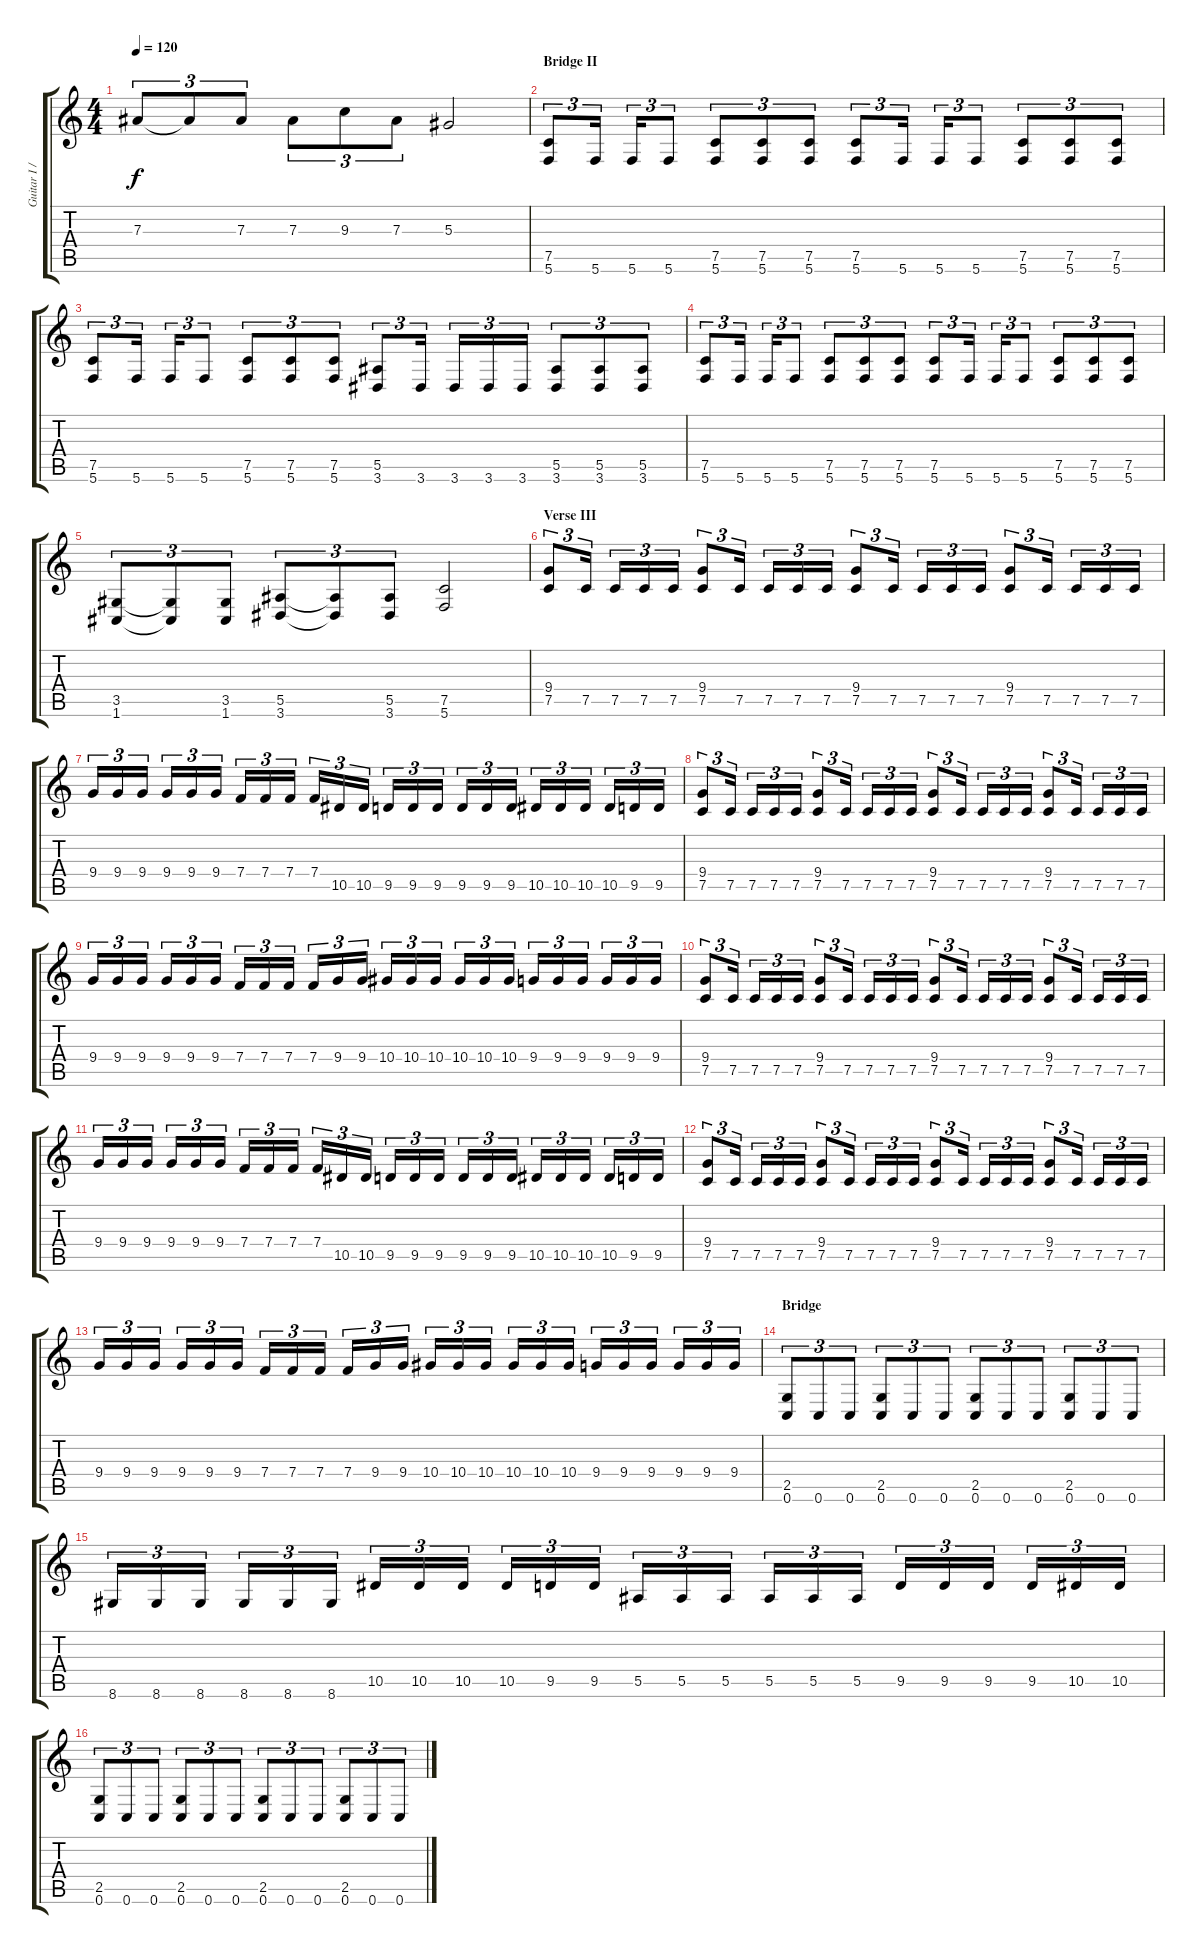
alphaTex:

\track ("Guitar I / Rob" "Guitar I /") {instrument distortionguitar}
\staff {score tabs}
\tuning (C4 G3 Eb3 Bb2 F2 C2) {hide}
\ts (4 4)
\tempo 120
\clef g2
\ks c
7.3.8{tu (3 2) dy f} 7.3{t}.8{tu (3 2)} 7.3.8{tu (3 2)} 7.3.8{tu (3 2)} 9.3.8{tu (3 2)} 7.3.8{tu (3 2)} 5.3.2 |
\section ("" "Bridge II")
(7.5 5.6).8{tu (3 2)} 5.6.16{tu (3 2)} 5.6.16{tu (3 2)} 5.6.8{tu (3 2)} (7.5 5.6).8{tu (3 2)} (7.5 5.6).8{tu (3 2)} (7.5 5.6).8{tu (3 2)} (7.5 5.6).8{tu (3 2)} 5.6.16{tu (3 2)} 5.6.16{tu (3 2)} 5.6.8{tu (3 2)} (7.5 5.6).8{tu (3 2)} (7.5 5.6).8{tu (3 2)} (7.5 5.6).8{tu (3 2)} |
(7.5 5.6).8{tu (3 2)} 5.6.16{tu (3 2)} 5.6.16{tu (3 2)} 5.6.8{tu (3 2)} (7.5 5.6).8{tu (3 2)} (7.5 5.6).8{tu (3 2)} (7.5 5.6).8{tu (3 2)} (5.5 3.6).8{tu (3 2)} 3.6.16{tu (3 2)} 3.6.16{tu (3 2)} 3.6.16{tu (3 2)} 3.6.16{tu (3 2)} (5.5 3.6).8{tu (3 2)} (5.5 3.6).8{tu (3 2)} (5.5 3.6).8{tu (3 2)} |
(7.5 5.6).8{tu (3 2)} 5.6.16{tu (3 2)} 5.6.16{tu (3 2)} 5.6.8{tu (3 2)} (7.5 5.6).8{tu (3 2)} (7.5 5.6).8{tu (3 2)} (7.5 5.6).8{tu (3 2)} (7.5 5.6).8{tu (3 2)} 5.6.16{tu (3 2)} 5.6.16{tu (3 2)} 5.6.8{tu (3 2)} (7.5 5.6).8{tu (3 2)} (7.5 5.6).8{tu (3 2)} (7.5 5.6).8{tu (3 2)} |
(3.5 1.6).8{tu (3 2)} (3.5{t} 1.6{t}).8{tu (3 2)} (3.5 1.6).8{tu (3 2)} (5.5 3.6).8{tu (3 2)} (5.5{t} 3.6{t}).8{tu (3 2)} (5.5 3.6).8{tu (3 2)} (7.5 5.6).2 |
\section ("" "Verse III")
(9.4 7.5).8{tu (3 2)} 7.5.16{tu (3 2)} 7.5.16{tu (3 2)} 7.5.16{tu (3 2)} 7.5.16{tu (3 2)} (9.4 7.5).8{tu (3 2)} 7.5.16{tu (3 2)} 7.5.16{tu (3 2)} 7.5.16{tu (3 2)} 7.5.16{tu (3 2)} (9.4 7.5).8{tu (3 2)} 7.5.16{tu (3 2)} 7.5.16{tu (3 2)} 7.5.16{tu (3 2)} 7.5.16{tu (3 2)} (9.4 7.5).8{tu (3 2)} 7.5.16{tu (3 2)} 7.5.16{tu (3 2)} 7.5.16{tu (3 2)} 7.5.16{tu (3 2)} |
9.4.16{tu (3 2)} 9.4.16{tu (3 2)} 9.4.16{tu (3 2)} 9.4.16{tu (3 2)} 9.4.16{tu (3 2)} 9.4.16{tu (3 2)} 7.4.16{tu (3 2)} 7.4.16{tu (3 2)} 7.4.16{tu (3 2)} 7.4.16{tu (3 2)} 10.5.16{tu (3 2)} 10.5.16{tu (3 2)} 9.5.16{tu (3 2)} 9.5.16{tu (3 2)} 9.5.16{tu (3 2)} 9.5.16{tu (3 2)} 9.5.16{tu (3 2)} 9.5.16{tu (3 2)} 10.5.16{tu (3 2)} 10.5.16{tu (3 2)} 10.5.16{tu (3 2)} 10.5.16{tu (3 2)} 9.5.16{tu (3 2)} 9.5.16{tu (3 2)} |
(9.4 7.5).8{tu (3 2)} 7.5.16{tu (3 2)} 7.5.16{tu (3 2)} 7.5.16{tu (3 2)} 7.5.16{tu (3 2)} (9.4 7.5).8{tu (3 2)} 7.5.16{tu (3 2)} 7.5.16{tu (3 2)} 7.5.16{tu (3 2)} 7.5.16{tu (3 2)} (9.4 7.5).8{tu (3 2)} 7.5.16{tu (3 2)} 7.5.16{tu (3 2)} 7.5.16{tu (3 2)} 7.5.16{tu (3 2)} (9.4 7.5).8{tu (3 2)} 7.5.16{tu (3 2)} 7.5.16{tu (3 2)} 7.5.16{tu (3 2)} 7.5.16{tu (3 2)} |
9.4.16{tu (3 2)} 9.4.16{tu (3 2)} 9.4.16{tu (3 2)} 9.4.16{tu (3 2)} 9.4.16{tu (3 2)} 9.4.16{tu (3 2)} 7.4.16{tu (3 2)} 7.4.16{tu (3 2)} 7.4.16{tu (3 2)} 7.4.16{tu (3 2)} 9.4.16{tu (3 2)} 9.4.16{tu (3 2)} 10.4.16{tu (3 2)} 10.4.16{tu (3 2)} 10.4.16{tu (3 2)} 10.4.16{tu (3 2)} 10.4.16{tu (3 2)} 10.4.16{tu (3 2)} 9.4.16{tu (3 2)} 9.4.16{tu (3 2)} 9.4.16{tu (3 2)} 9.4.16{tu (3 2)} 9.4.16{tu (3 2)} 9.4.16{tu (3 2)} |
(9.4 7.5).8{tu (3 2)} 7.5.16{tu (3 2)} 7.5.16{tu (3 2)} 7.5.16{tu (3 2)} 7.5.16{tu (3 2)} (9.4 7.5).8{tu (3 2)} 7.5.16{tu (3 2)} 7.5.16{tu (3 2)} 7.5.16{tu (3 2)} 7.5.16{tu (3 2)} (9.4 7.5).8{tu (3 2)} 7.5.16{tu (3 2)} 7.5.16{tu (3 2)} 7.5.16{tu (3 2)} 7.5.16{tu (3 2)} (9.4 7.5).8{tu (3 2)} 7.5.16{tu (3 2)} 7.5.16{tu (3 2)} 7.5.16{tu (3 2)} 7.5.16{tu (3 2)} |
9.4.16{tu (3 2)} 9.4.16{tu (3 2)} 9.4.16{tu (3 2)} 9.4.16{tu (3 2)} 9.4.16{tu (3 2)} 9.4.16{tu (3 2)} 7.4.16{tu (3 2)} 7.4.16{tu (3 2)} 7.4.16{tu (3 2)} 7.4.16{tu (3 2)} 10.5.16{tu (3 2)} 10.5.16{tu (3 2)} 9.5.16{tu (3 2)} 9.5.16{tu (3 2)} 9.5.16{tu (3 2)} 9.5.16{tu (3 2)} 9.5.16{tu (3 2)} 9.5.16{tu (3 2)} 10.5.16{tu (3 2)} 10.5.16{tu (3 2)} 10.5.16{tu (3 2)} 10.5.16{tu (3 2)} 9.5.16{tu (3 2)} 9.5.16{tu (3 2)} |
(9.4 7.5).8{tu (3 2)} 7.5.16{tu (3 2)} 7.5.16{tu (3 2)} 7.5.16{tu (3 2)} 7.5.16{tu (3 2)} (9.4 7.5).8{tu (3 2)} 7.5.16{tu (3 2)} 7.5.16{tu (3 2)} 7.5.16{tu (3 2)} 7.5.16{tu (3 2)} (9.4 7.5).8{tu (3 2)} 7.5.16{tu (3 2)} 7.5.16{tu (3 2)} 7.5.16{tu (3 2)} 7.5.16{tu (3 2)} (9.4 7.5).8{tu (3 2)} 7.5.16{tu (3 2)} 7.5.16{tu (3 2)} 7.5.16{tu (3 2)} 7.5.16{tu (3 2)} |
9.4.16{tu (3 2)} 9.4.16{tu (3 2)} 9.4.16{tu (3 2)} 9.4.16{tu (3 2)} 9.4.16{tu (3 2)} 9.4.16{tu (3 2)} 7.4.16{tu (3 2)} 7.4.16{tu (3 2)} 7.4.16{tu (3 2)} 7.4.16{tu (3 2)} 9.4.16{tu (3 2)} 9.4.16{tu (3 2)} 10.4.16{tu (3 2)} 10.4.16{tu (3 2)} 10.4.16{tu (3 2)} 10.4.16{tu (3 2)} 10.4.16{tu (3 2)} 10.4.16{tu (3 2)} 9.4.16{tu (3 2)} 9.4.16{tu (3 2)} 9.4.16{tu (3 2)} 9.4.16{tu (3 2)} 9.4.16{tu (3 2)} 9.4.16{tu (3 2)} |
\section ("" "Bridge")
(2.5 0.6).8{tu (3 2)} 0.6.8{tu (3 2)} 0.6.8{tu (3 2)} (2.5 0.6).8{tu (3 2)} 0.6.8{tu (3 2)} 0.6.8{tu (3 2)} (2.5 0.6).8{tu (3 2)} 0.6.8{tu (3 2)} 0.6.8{tu (3 2)} (2.5 0.6).8{tu (3 2)} 0.6.8{tu (3 2)} 0.6.8{tu (3 2)} |
8.6.16{tu (3 2)} 8.6.16{tu (3 2)} 8.6.16{tu (3 2)} 8.6.16{tu (3 2)} 8.6.16{tu (3 2)} 8.6.16{tu (3 2)} 10.5.16{tu (3 2)} 10.5.16{tu (3 2)} 10.5.16{tu (3 2)} 10.5.16{tu (3 2)} 9.5.16{tu (3 2)} 9.5.16{tu (3 2)} 5.5.16{tu (3 2)} 5.5.16{tu (3 2)} 5.5.16{tu (3 2)} 5.5.16{tu (3 2)} 5.5.16{tu (3 2)} 5.5.16{tu (3 2)} 9.5.16{tu (3 2)} 9.5.16{tu (3 2)} 9.5.16{tu (3 2)} 9.5.16{tu (3 2)} 10.5.16{tu (3 2)} 10.5.16{tu (3 2)} |
(2.5 0.6).8{tu (3 2)} 0.6.8{tu (3 2)} 0.6.8{tu (3 2)} (2.5 0.6).8{tu (3 2)} 0.6.8{tu (3 2)} 0.6.8{tu (3 2)} (2.5 0.6).8{tu (3 2)} 0.6.8{tu (3 2)} 0.6.8{tu (3 2)} (2.5 0.6).8{tu (3 2)} 0.6.8{tu (3 2)} 0.6.8{tu (3 2)}
